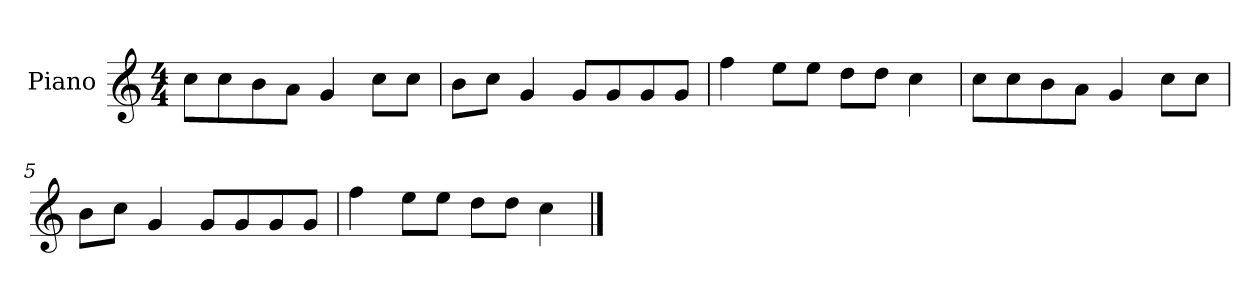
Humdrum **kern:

**kern
*part1
*staff1
*I"Piano
*I'P-no
*clefG2
*k[]
*M4/4
*MM90
=1
8cc\L
8cc\
8b\
8a\J
4g/
8cc\L
8cc\J
=2
8b\L
8cc\J
4g/
8g/L
8g/
8g/
8g/J
=3
4ff\
8ee\L
8ee\J
8dd\L
8dd\J
4cc\
=4
8cc\L
8cc\
8b\
8a\J
4g/
8cc\L
8cc\J
=5
8b\L
8cc\J
4g/
8g/L
8g/
8g/
8g/J
!!LO:LB:g=z
=6
4ff\
8ee\L
8ee\J
8dd\L
8dd\J
4cc\
==
*-
